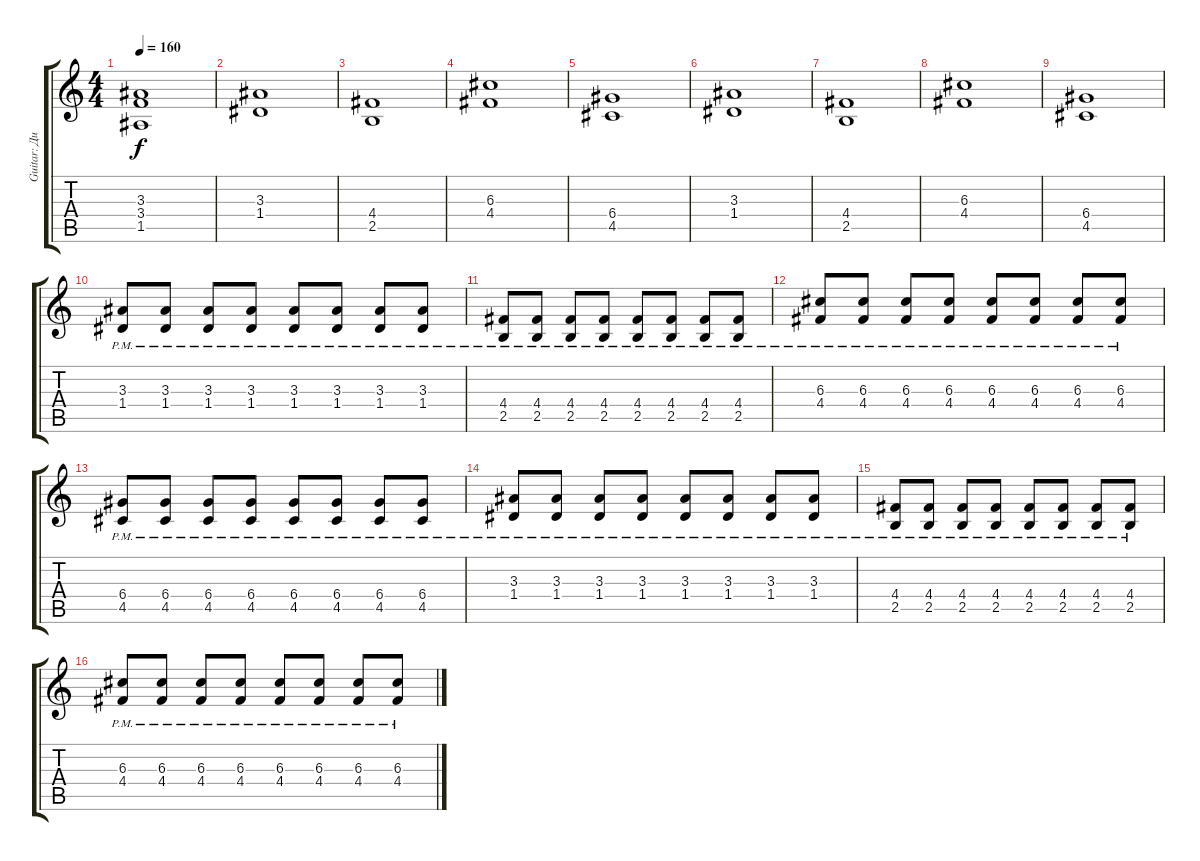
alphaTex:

\track ("Guitar: Дима" "Guitar: Ди") {instrument overdrivenguitar}
\staff {score tabs}
\tuning (E4 B3 G3 D3 A2 E2) {hide}
\ts (4 4)
\tempo 160
\clef g2
\ks c
(3.3 3.4 1.5).1{dy f} |
(3.3 1.4).1 |
(4.4 2.5).1 |
(6.3 4.4).1 |
(6.4 4.5).1 |
(3.3 1.4).1 |
(4.4 2.5).1 |
(6.3 4.4).1 |
(6.4 4.5).1 |
(3.3{pm} 1.4{pm}).8 (3.3{pm} 1.4{pm}).8 (3.3{pm} 1.4{pm}).8 (3.3{pm} 1.4{pm}).8 (3.3{pm} 1.4{pm}).8 (3.3{pm} 1.4{pm}).8 (3.3{pm} 1.4{pm}).8 (3.3{pm} 1.4{pm}).8 |
(4.4{pm} 2.5{pm}).8 (4.4{pm} 2.5{pm}).8 (4.4{pm} 2.5{pm}).8 (4.4{pm} 2.5{pm}).8 (4.4{pm} 2.5{pm}).8 (4.4{pm} 2.5{pm}).8 (4.4{pm} 2.5{pm}).8 (4.4{pm} 2.5{pm}).8 |
(6.3{pm} 4.4{pm}).8 (6.3{pm} 4.4{pm}).8 (6.3{pm} 4.4{pm}).8 (6.3{pm} 4.4{pm}).8 (6.3{pm} 4.4{pm}).8 (6.3{pm} 4.4{pm}).8 (6.3{pm} 4.4{pm}).8 (6.3{pm} 4.4{pm}).8 |
(6.4{pm} 4.5{pm}).8 (6.4{pm} 4.5{pm}).8 (6.4{pm} 4.5{pm}).8 (6.4{pm} 4.5{pm}).8 (6.4{pm} 4.5{pm}).8 (6.4{pm} 4.5{pm}).8 (6.4{pm} 4.5{pm}).8 (6.4{pm} 4.5{pm}).8 |
(3.3{pm} 1.4{pm}).8 (3.3{pm} 1.4{pm}).8 (3.3{pm} 1.4{pm}).8 (3.3{pm} 1.4{pm}).8 (3.3{pm} 1.4{pm}).8 (3.3{pm} 1.4{pm}).8 (3.3{pm} 1.4{pm}).8 (3.3{pm} 1.4{pm}).8 |
(4.4{pm} 2.5{pm}).8 (4.4{pm} 2.5{pm}).8 (4.4{pm} 2.5{pm}).8 (4.4{pm} 2.5{pm}).8 (4.4{pm} 2.5{pm}).8 (4.4{pm} 2.5{pm}).8 (4.4{pm} 2.5{pm}).8 (4.4{pm} 2.5{pm}).8 |
(6.3{pm} 4.4{pm}).8 (6.3{pm} 4.4{pm}).8 (6.3{pm} 4.4{pm}).8 (6.3{pm} 4.4{pm}).8 (6.3{pm} 4.4{pm}).8 (6.3{pm} 4.4{pm}).8 (6.3{pm} 4.4{pm}).8 (6.3{pm} 4.4{pm}).8
